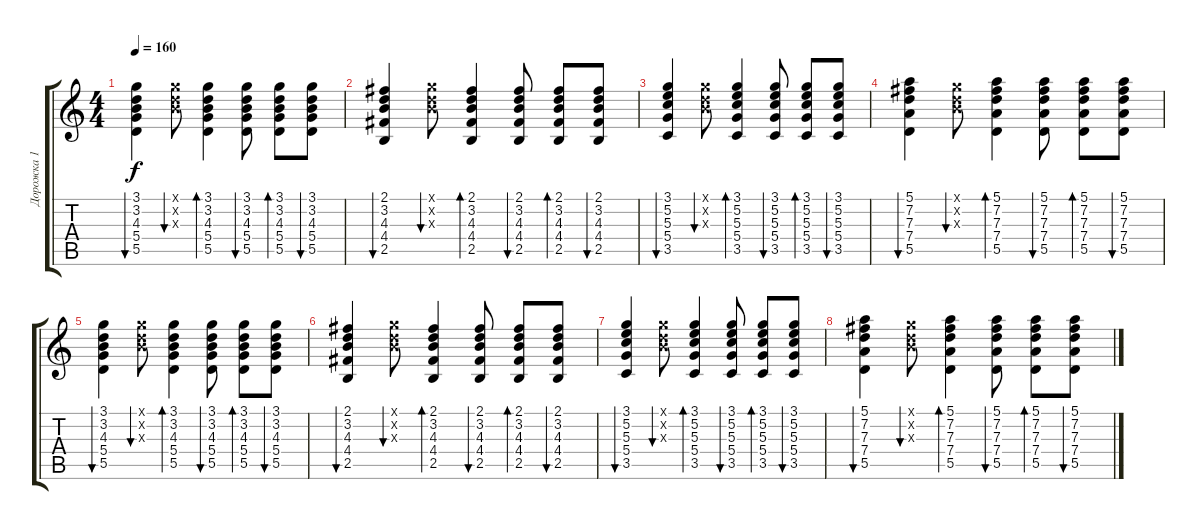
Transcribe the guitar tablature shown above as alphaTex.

\track ("Дорожка 1" "Дорожка 1") {instrument acousticguitarsteel}
\staff {score tabs}
\tuning (E4 B3 G3 D3 A2 E2) {hide}
\ts (4 4)
\tempo 160
\clef g2
\ks c
(3.1 3.2 4.3 5.4 5.5).4{bu 60 dy f} (3.1{x} 3.2{x} 4.3{x}).8{bu 60} (3.1 3.2 4.3 5.4 5.5).4{bd 60} (3.1 3.2 4.3 5.4 5.5).8{bu 60} (3.1 3.2 4.3 5.4 5.5).8{bd 60} (3.1 3.2 4.3 5.4 5.5).8{bu 60} |
(2.1 3.2 4.3 4.4 2.5).4{bu 60} (3.1{x} 3.2{x} 4.3{x}).8{bu 60} (2.1 3.2 4.3 4.4 2.5).4{bd 60} (2.1 3.2 4.3 4.4 2.5).8{bu 60} (2.1 3.2 4.3 4.4 2.5).8{bd 60} (2.1 3.2 4.3 4.4 2.5).8{bu 60} |
(3.1 5.2 5.3 5.4 3.5).4{bu 60} (3.1{x} 3.2{x} 4.3{x}).8{bu 60} (3.1 5.2 5.3 5.4 3.5).4{bd 60} (3.1 5.2 5.3 5.4 3.5).8{bu 60} (3.1 5.2 5.3 5.4 3.5).8{bd 60} (3.1 5.2 5.3 5.4 3.5).8{bu 60} |
(5.1 7.2 7.3 7.4 5.5).4{bu 60} (3.1{x} 3.2{x} 4.3{x}).8{bu 60} (5.1 7.2 7.3 7.4 5.5).4{bd 60} (5.1 7.2 7.3 7.4 5.5).8{bu 60} (5.1 7.2 7.3 7.4 5.5).8{bd 60} (5.1 7.2 7.3 7.4 5.5).8{bu 60} |
(3.1 3.2 4.3 5.4 5.5).4{bu 60} (3.1{x} 3.2{x} 4.3{x}).8{bu 60} (3.1 3.2 4.3 5.4 5.5).4{bd 60} (3.1 3.2 4.3 5.4 5.5).8{bu 60} (3.1 3.2 4.3 5.4 5.5).8{bd 60} (3.1 3.2 4.3 5.4 5.5).8{bu 60} |
(2.1 3.2 4.3 4.4 2.5).4{bu 60} (3.1{x} 3.2{x} 4.3{x}).8{bu 60} (2.1 3.2 4.3 4.4 2.5).4{bd 60} (2.1 3.2 4.3 4.4 2.5).8{bu 60} (2.1 3.2 4.3 4.4 2.5).8{bd 60} (2.1 3.2 4.3 4.4 2.5).8{bu 60} |
(3.1 5.2 5.3 5.4 3.5).4{bu 60} (3.1{x} 3.2{x} 4.3{x}).8{bu 60} (3.1 5.2 5.3 5.4 3.5).4{bd 60} (3.1 5.2 5.3 5.4 3.5).8{bu 60} (3.1 5.2 5.3 5.4 3.5).8{bd 60} (3.1 5.2 5.3 5.4 3.5).8{bu 60} |
(5.1 7.2 7.3 7.4 5.5).4{bu 60} (3.1{x} 3.2{x} 4.3{x}).8{bu 60} (5.1 7.2 7.3 7.4 5.5).4{bd 60} (5.1 7.2 7.3 7.4 5.5).8{bu 60} (5.1 7.2 7.3 7.4 5.5).8{bd 60} (5.1 7.2 7.3 7.4 5.5).8{bu 60}
